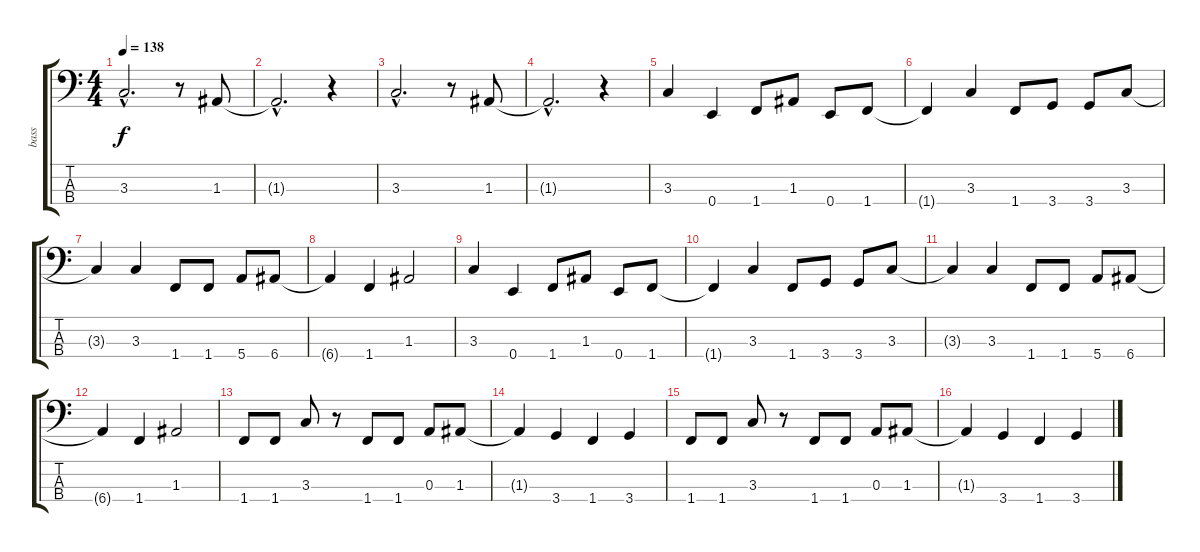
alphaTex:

\track ("bass" "bass") {instrument electricbassfinger}
\staff {score tabs}
\tuning (G2 D2 A1 E1) {hide}
\ts (4 4)
\tempo 138
\clef f4
\ks c
3.3{hac}.2{d dy f} r.8 1.3.8 |
1.3{hac t}.2{d} r.4 |
3.3{hac}.2{d} r.8 1.3.8 |
1.3{hac t}.2{d} r.4 |
3.3.4 0.4.4 1.4.8 1.3.8 0.4.8 1.4.8 |
1.4{t}.4 3.3.4 1.4.8 3.4.8 3.4.8 3.3.8 |
3.3{t}.4 3.3.4 1.4.8 1.4.8 5.4.8 6.4.8 |
6.4{t}.4 1.4.4 1.3.2 |
3.3.4 0.4.4 1.4.8 1.3.8 0.4.8 1.4.8 |
1.4{t}.4 3.3.4 1.4.8 3.4.8 3.4.8 3.3.8 |
3.3{t}.4 3.3.4 1.4.8 1.4.8 5.4.8 6.4.8 |
6.4{t}.4 1.4.4 1.3.2 |
1.4.8 1.4.8 3.3.8 r.8 1.4.8 1.4.8 0.3.8 1.3.8 |
1.3{t}.4 3.4.4 1.4.4 3.4.4 |
1.4.8 1.4.8 3.3.8 r.8 1.4.8 1.4.8 0.3.8 1.3.8 |
1.3{t}.4 3.4.4 1.4.4 3.4.4
